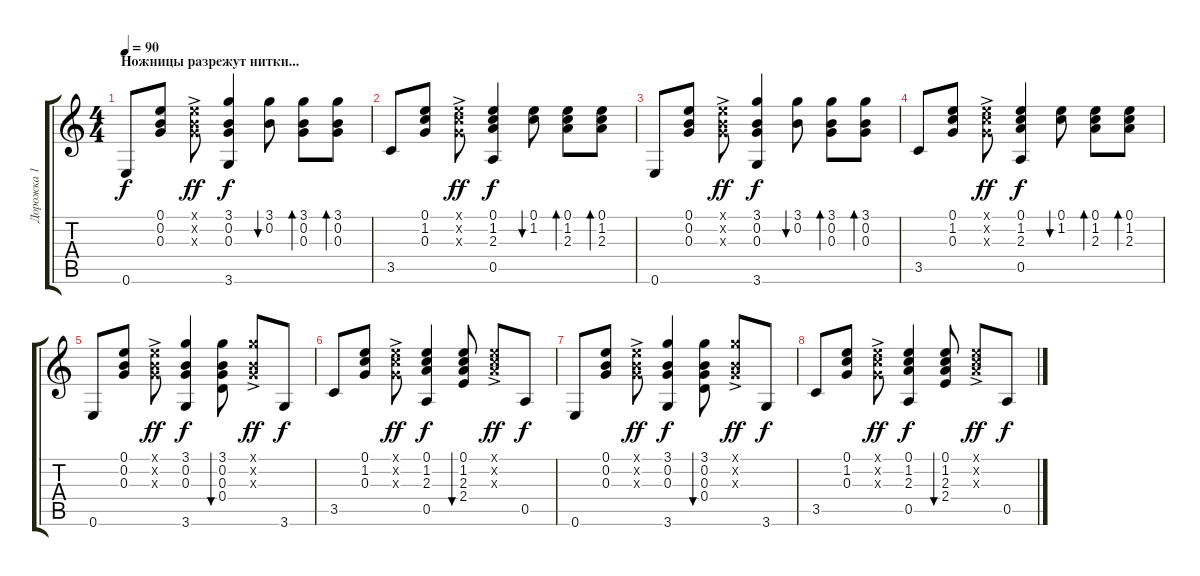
\track ("Дорожка 1" "Дорожка 1") {instrument acousticguitarsteel}
\staff {score tabs}
\tuning (E4 B3 G3 D3 A2 E2) {hide}
\ts (4 4)
\section ("" "Ножницы разрежут нитки...")
\tempo 90
\clef g2
\ks c
0.6.8{dy f} (0.1 0.2 0.3).8 (0.1{ac x} 0.2{x} 0.3{x}).8{dy ff} (3.1 0.2 0.3 3.6).4{dy f} (3.1 0.2).8{bu 60} (3.1 0.2 0.3).8{bd 60} (3.1 0.2 0.3).8{bd 60} |
3.5.8 (0.1 1.2 0.3).8 (0.1{x} 1.2{ac x} 0.3{x}).8{dy ff} (0.1 1.2 2.3 0.5).4{dy f} (0.1 1.2).8{bu 60} (0.1 1.2 2.3).8{bd 60} (0.1 1.2 2.3).8{bd 60} |
0.6.8 (0.1 0.2 0.3).8 (0.1{ac x} 0.2{x} 0.3{x}).8{dy ff} (3.1 0.2 0.3 3.6).4{dy f} (3.1 0.2).8{bu 60} (3.1 0.2 0.3).8{bd 60} (3.1 0.2 0.3).8{bd 60} |
3.5.8 (0.1 1.2 0.3).8 (0.1{x} 1.2{ac x} 0.3{x}).8{dy ff} (0.1 1.2 2.3 0.5).4{dy f} (0.1 1.2).8{bu 60} (0.1 1.2 2.3).8{bd 60} (0.1 1.2 2.3).8{bd 60} |
0.6.8 (0.1 0.2 0.3).8 (0.1{ac x} 0.2{x} 0.3{x}).8{dy ff} (3.1 0.2 0.3 3.6).4{dy f} (3.1 0.2 0.3 0.4).8{bu 60} (3.1{ac x} 0.2{x} 0.3{x}).8{dy ff} 3.6.8{dy f} |
3.5.8 (0.1 1.2 0.3).8 (0.1{x} 1.2{ac x} 0.3{x}).8{dy ff} (0.1 1.2 2.3 0.5).4{dy f} (0.1 1.2 2.3 2.4).8{bu 60} (0.1{ac x} 1.2{x} 2.3{x}).8{dy ff} 0.5.8{dy f} |
0.6.8 (0.1 0.2 0.3).8 (0.1{ac x} 0.2{x} 0.3{x}).8{dy ff} (3.1 0.2 0.3 3.6).4{dy f} (3.1 0.2 0.3 0.4).8{bu 60} (3.1{ac x} 0.2{x} 0.3{x}).8{dy ff} 3.6.8{dy f} |
3.5.8 (0.1 1.2 0.3).8 (0.1{x} 1.2{ac x} 0.3{x}).8{dy ff} (0.1 1.2 2.3 0.5).4{dy f} (0.1 1.2 2.3 2.4).8{bu 60} (0.1{ac x} 1.2{x} 2.3{x}).8{dy ff} 0.5.8{dy f}
